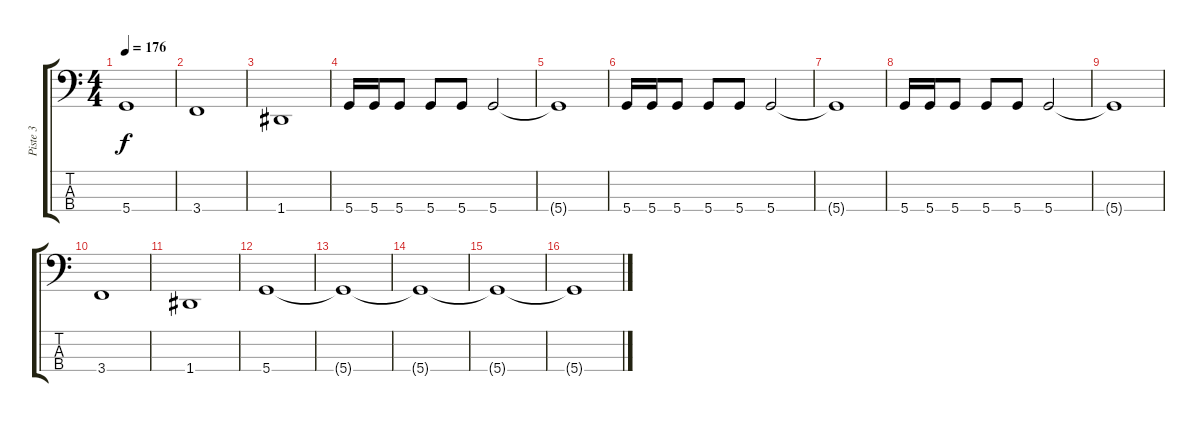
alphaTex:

\track ("Piste 3" "Piste 3") {instrument electricbassfinger}
\staff {score tabs}
\tuning (G2 D2 A1 D1) {hide}
\ts (4 4)
\tempo 176
\clef f4
\ks c
5.4{t}.1{dy f} |
3.4.1 |
1.4.1 |
5.4.16 5.4.16 5.4.8 5.4.8 5.4.8 5.4.2 |
5.4{t}.1 |
5.4.16 5.4.16 5.4.8 5.4.8 5.4.8 5.4.2 |
5.4{t}.1 |
5.4.16 5.4.16 5.4.8 5.4.8 5.4.8 5.4.2 |
5.4{t}.1 |
3.4.1 |
1.4.1 |
5.4.1{volume 8} |
5.4{t}.1 |
5.4{t}.1 |
5.4{t}.1 |
5.4{t}.1{volume 0}
